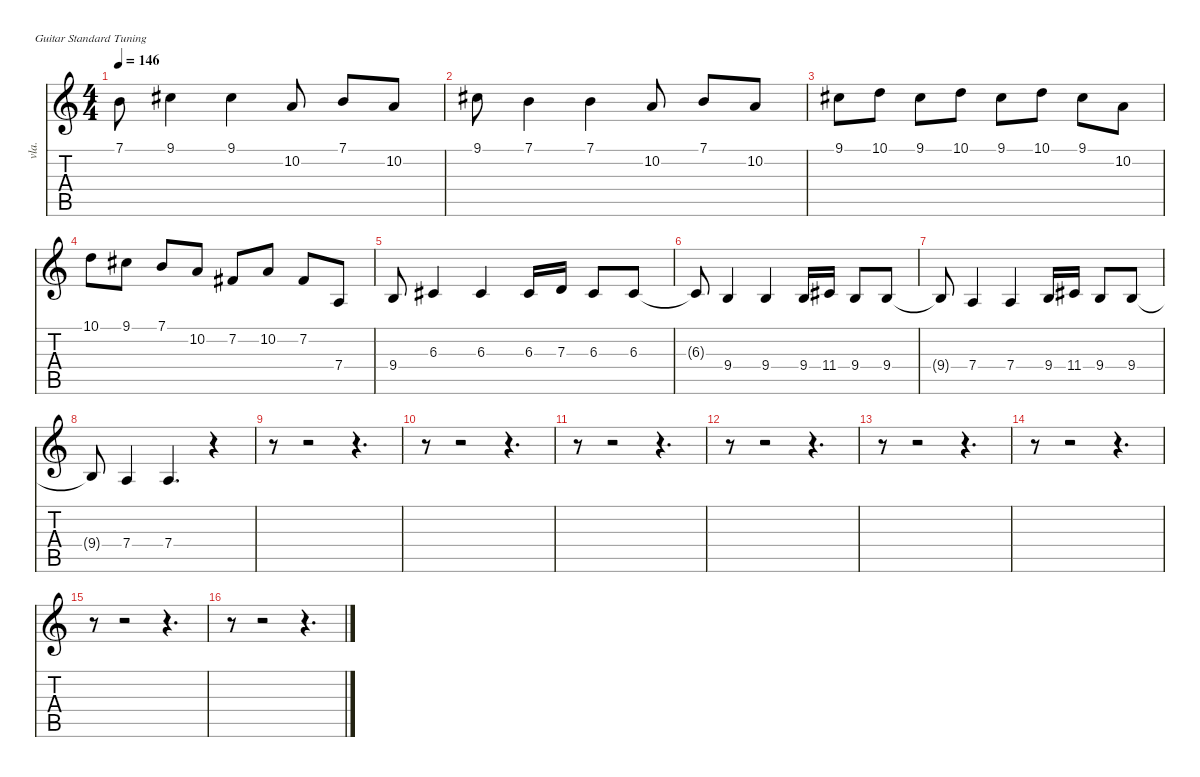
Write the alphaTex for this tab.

\defaultSystemsLayout 4
\hideDynamics
\bracketExtendMode nobrackets
\otherSystemsTrackNameOrientation horizontal
\track ("Ñêðèïêà" "vla.") {instrument viola}
\staff {score tabs}
\tuning (E4 B3 G3 D3 A2 E2)
\ts (4 4)
\tempo 146
\clef g2
\ks c
7.1.8{dy f} 9.1{acc #}.4 9.1{acc #}.4 10.2.8 7.1.8 10.2.8 |
9.1{acc #}.8 7.1.4 7.1.4 10.2.8 7.1.8 10.2.8 |
9.1{acc #}.8 10.1.8 9.1{acc #}.8 10.1.8 9.1{acc #}.8 10.1.8 9.1{acc #}.8 10.2.8 |
10.1.8 9.1{acc #}.8 7.1.8 10.2.8 7.2{acc #}.8 10.2.8 7.2{acc #}.8 7.4.8 |
9.4.8 6.3{acc #}.4 6.3{acc #}.4 6.3{acc #}.16 7.3.16 6.3{acc #}.8 6.3{acc #}.8 |
6.3{t acc #}.8 9.4.4 9.4.4 9.4.16 11.4{acc #}.16 9.4.8 9.4.8 |
9.4{t}.8 7.4.4 7.4.4 9.4.16 11.4{acc #}.16 9.4.8 9.4.8 |
9.4{t}.8 7.4.4 7.4.4{d} r.4 |
r.8 r.2 r.4{d} |
r.8 r.2 r.4{d} |
r.8 r.2 r.4{d} |
r.8 r.2 r.4{d} |
r.8 r.2 r.4{d} |
r.8 r.2 r.4{d} |
r.8 r.2 r.4{d} |
r.8 r.2 r.4{d}
